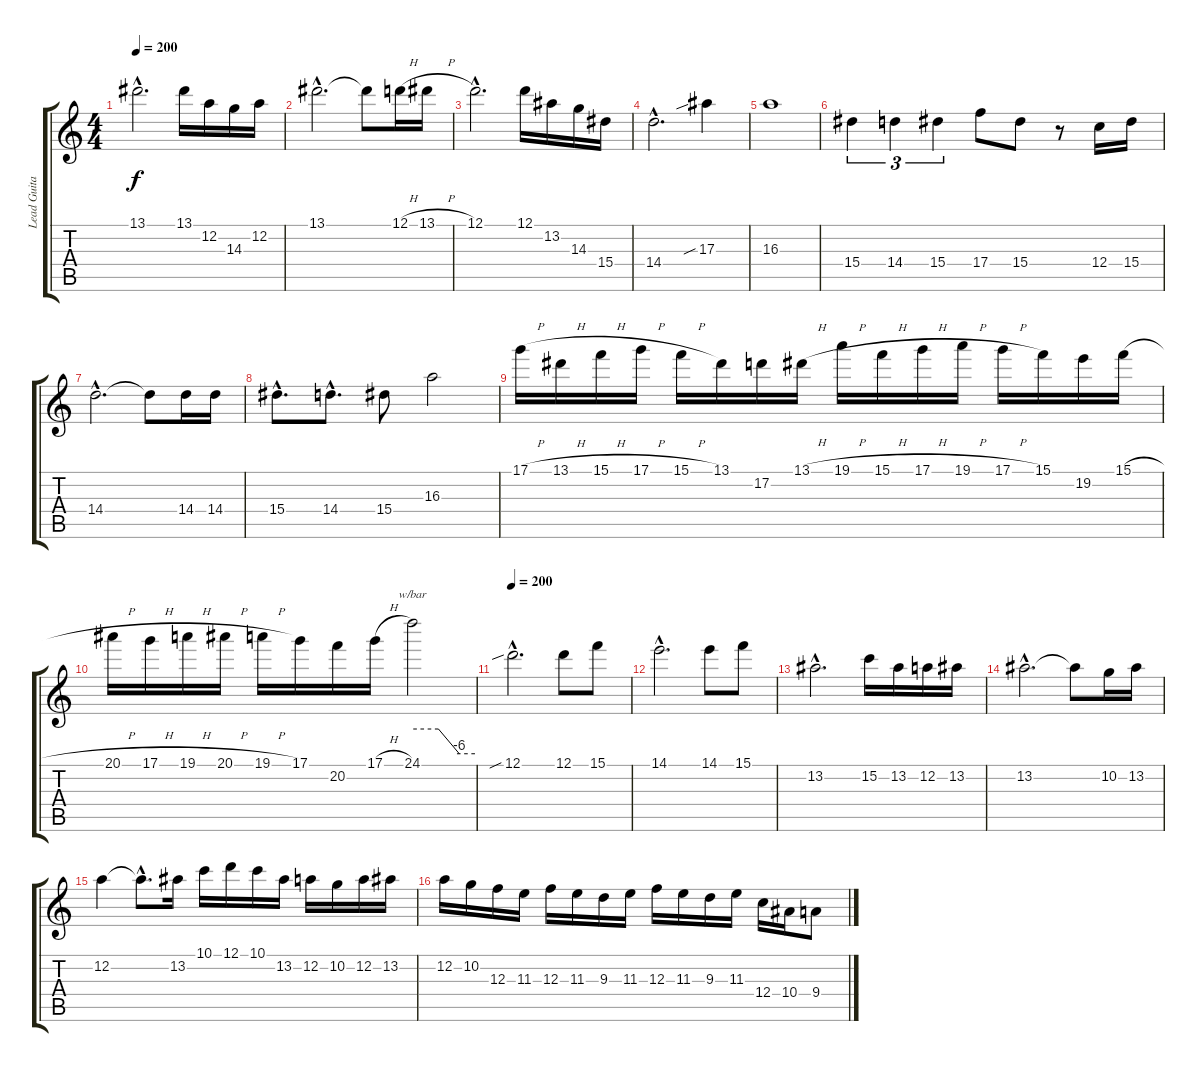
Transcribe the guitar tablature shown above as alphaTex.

\track ("Lead Guitar" "Lead Guita") {instrument distortionguitar}
\staff {score tabs}
\tuning (D4 A3 F3 C3 G2 D2) {hide}
\ts (4 4)
\tempo 200
\clef g2
\ks c
13.1{hac}.2{d dy f} 13.1.16 12.2.16 14.3.16 12.2.16 |
13.1{hac}.2{d} 13.1{t}.8 12.1{h}.16 13.1{h}.16 |
12.1{hac}.2{d} 12.1.16 13.2.16 14.3.16 15.4.16 |
14.4{hac}.2{d} 17.3{sib}.4 |
16.3.1 |
15.4.4{tu (3 2)} 14.4.4{tu (3 2)} 15.4.4{tu (3 2)} 17.4.8 15.4.8 r.8 12.4.16 15.4.16 |
14.4{hac}.2{d} 14.4{t}.8 14.4.16 14.4.16 |
15.4{hac}.8{d} 14.4{hac}.8{d} 15.4.8 16.3.2 |
17.1{h}.16 13.1{h}.16 15.1{h}.16 17.1{h}.16 15.1{h}.16 13.1.16 17.2.16 13.1{h}.16 19.1{h}.16 15.1{h}.16 17.1{h}.16 19.1{h}.16 17.1{h}.16 15.1.16 19.2.16 15.1{h}.16 |
20.1{h}.16 17.1{h}.16 19.1{h}.16 20.1{h}.16 19.1{h}.16 17.1.16 20.2.16 17.1{h}.16 24.1.2{tbe (custom default 0 0 25 0 45 -24 60 -24)} |
\tempo 200
12.1{sib hac}.2{d} 12.1.8 15.1.8 |
14.1{hac}.2{d} 14.1.8 15.1.8 |
13.2{hac}.2{d} 15.2.16 13.2.16 12.2.16 13.2.16 |
13.2{hac}.2{d} 13.2{t}.8 10.2.16 13.2.16 |
12.2.4 12.2{hac t}.8{d} 13.2.16 10.1.16 12.1.16 10.1.16 13.2.16 12.2.16 10.2.16 12.2.16 13.2.16 |
12.2.16 10.2.16 12.3.16 11.3.16 12.3.16 11.3.16 9.3.16 11.3.16 12.3.16 11.3.16 9.3.16 11.3.16 12.4.16 10.4.16 9.4.8
